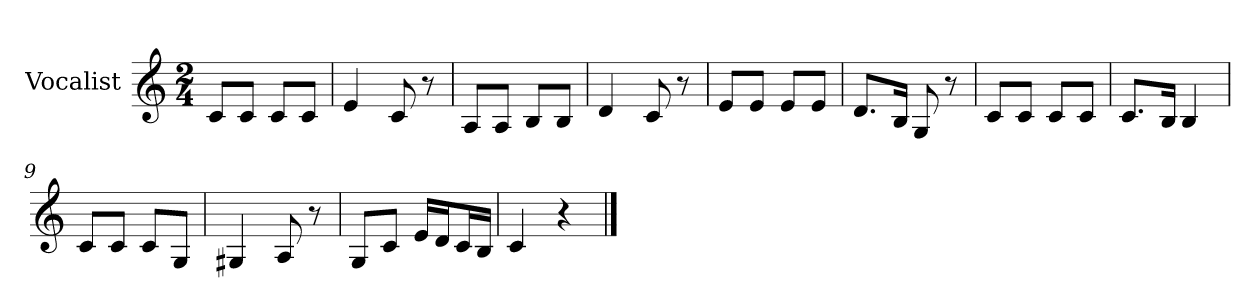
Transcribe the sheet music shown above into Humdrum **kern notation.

**kern
*part1
*staff1
*I"Vocalist
*k[]
*C:
*M2/4
=1
8cL
8cJ
8cL
8cJ
=2
4e
8c
8r
=3
8AL
8AJ
8BL
8BJ
=4
4d
8c
8r
=5
8eL
8eJ
8eL
8eJ
=6
8.dL
16BJk
8G
8r
=7
8cL
8cJ
8cL
8cJ
=8
8.cL
16BJk
4B
=9
8cL
8cJ
8cL
8GJ
=10
4G#X
8A
8r
=11
8GL
8cJ
16eLL
16dJ
16cL
16BJJ
=12
4c
4r
==
*-
